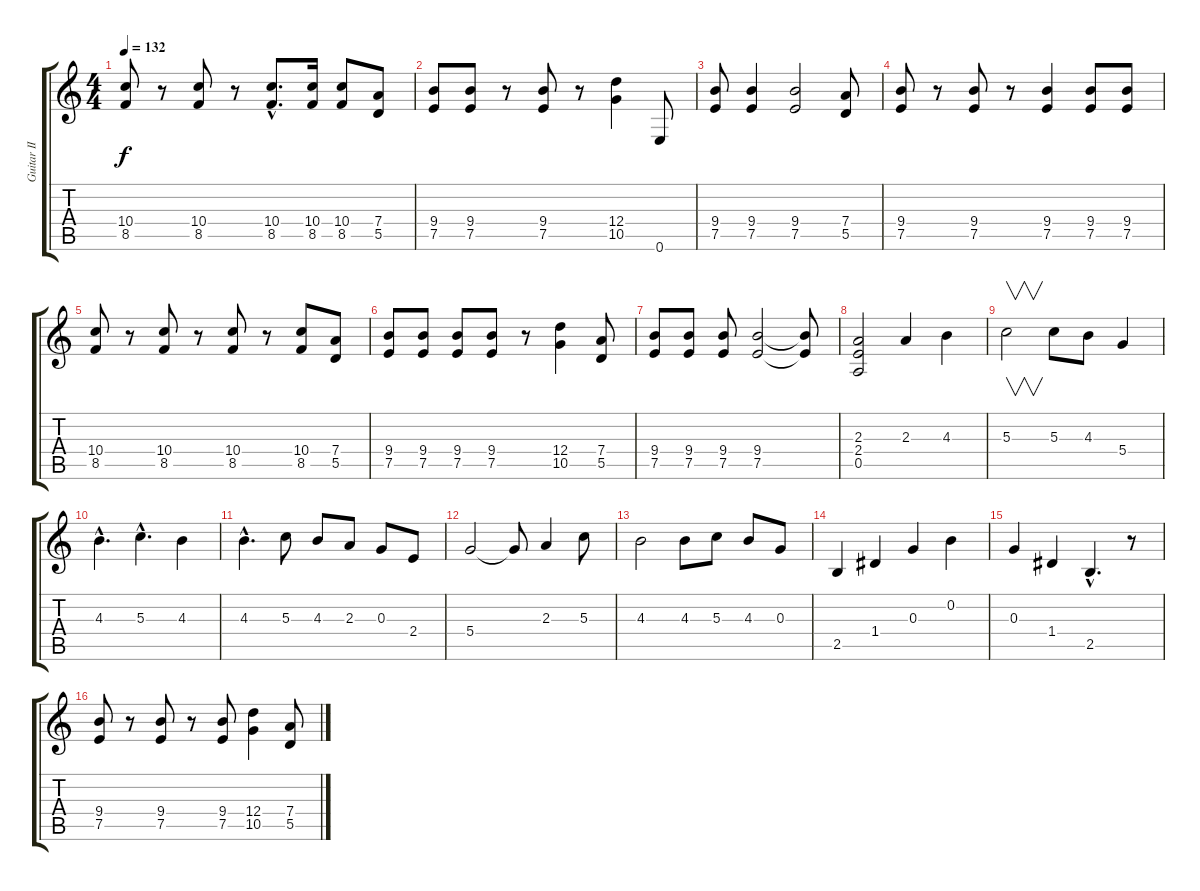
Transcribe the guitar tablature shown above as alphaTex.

\track ("Guitar II" "Guitar II") {instrument overdrivenguitar}
\staff {score tabs}
\tuning (E4 B3 G3 D3 A2 E2) {hide}
\ts (4 4)
\tempo 132
\clef g2
\ks c
(10.4 8.5).8{dy f} r.8 (10.4 8.5).8 r.8 (10.4{hac} 8.5{hac}).8{d} (10.4 8.5).16 (10.4 8.5).8 (7.4 5.5).8 |
(9.4 7.5).8 (9.4 7.5).8 r.8 (9.4 7.5).8 r.8 (12.4 10.5).4 0.6.8 |
(9.4 7.5).8 (9.4 7.5).4 (9.4 7.5).2 (7.4 5.5).8 |
(9.4 7.5).8 r.8 (9.4 7.5).8 r.8 (9.4 7.5).4 (9.4 7.5).8 (9.4 7.5).8 |
(10.4 8.5).8 r.8 (10.4 8.5).8 r.8 (10.4 8.5).8 r.8 (10.4 8.5).8 (7.4 5.5).8 |
(9.4 7.5).8 (9.4 7.5).8 (9.4 7.5).8 (9.4 7.5).8 r.8 (12.4 10.5).4 (7.4 5.5).8 |
(9.4 7.5).8 (9.4 7.5).8 (9.4 7.5).8 (9.4 7.5).2 (9.4{t} 7.5{t}).8 |
(2.3 2.4 0.5).2 2.3.4 4.3.4 |
5.3.2{v} 5.3.8 4.3.8 5.4.4 |
4.3{hac}.4{d} 5.3{hac}.4{d} 4.3.4 |
4.3{hac}.4{d} 5.3.8 4.3.8 2.3.8 0.3.8 2.4.8 |
5.4.2 5.4{t}.8 2.3.4 5.3.8 |
4.3.2 4.3.8 5.3.8 4.3.8 0.3.8 |
2.5.4 1.4.4 0.3.4 0.2.4 |
0.3.4 1.4.4 2.5{hac}.4{d} r.8 |
(9.4 7.5).8 r.8 (9.4 7.5).8 r.8 (9.4 7.5).8 (12.4 10.5).4 (7.4 5.5).8
